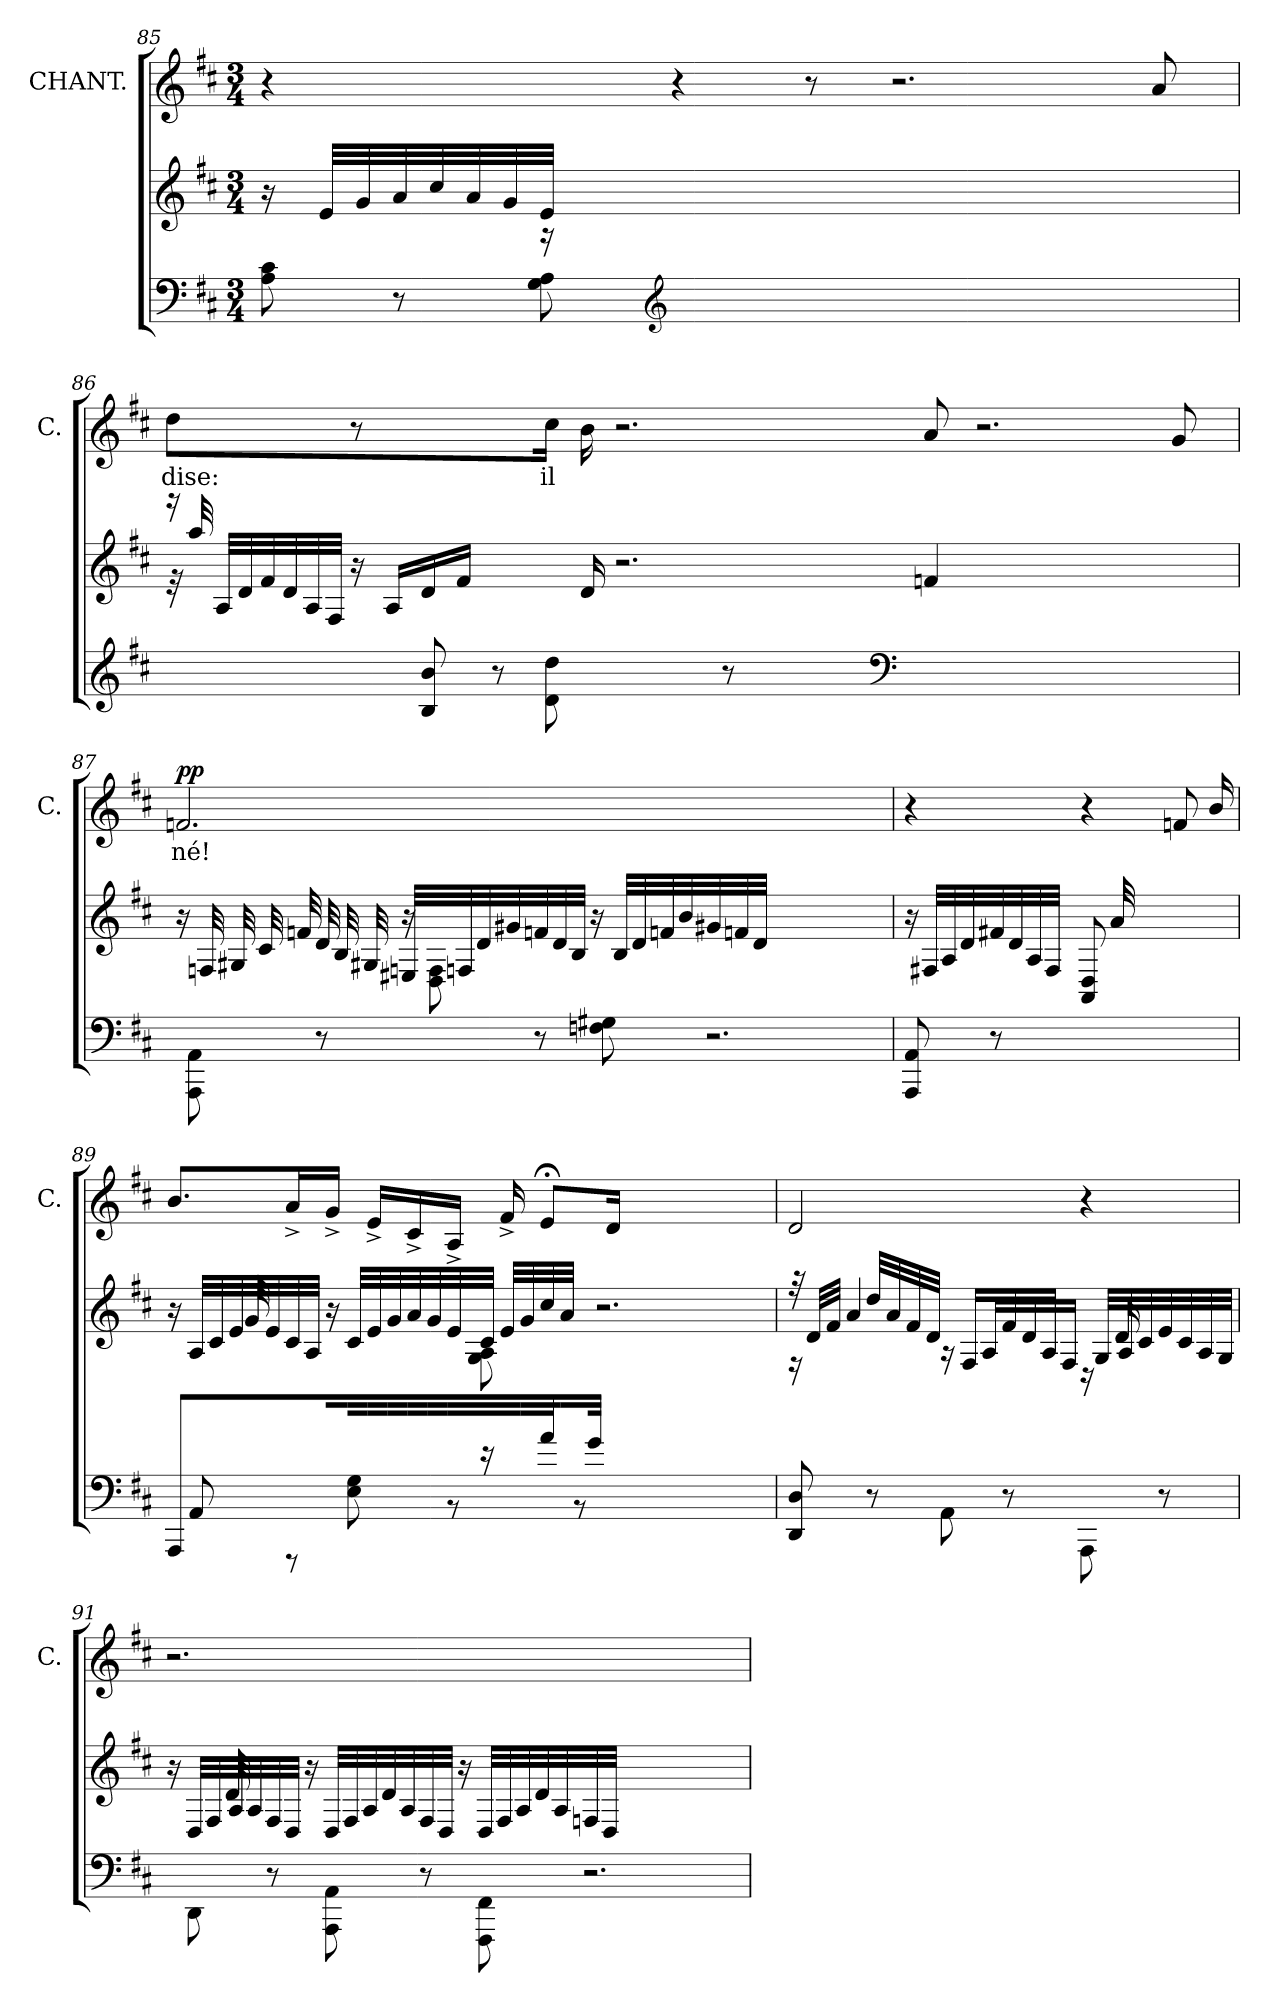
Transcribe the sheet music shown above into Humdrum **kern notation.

**kern	**kern	**kern	**text	**dynam
*part3	*part2	*part1	*part1	*part1
*staff3	*staff2	*staff1	*staff1	*staff1
*	*	*I"CHANT.	*	*
*	*	*I'C.	*	*
*clefF4	*clefG2	*clefG2	*	*
*k[f#c#]	*k[f#c#]	*k[f#c#]	*	*
*M3/4	*M3/4	*M3/4	*	*
=85	=85	=85	=85	=85
*	*^	*	*	*
8Ai\ 8c#i\	16r	16ryy	4r	.	.
.	32ej/LLL	32ryy	.	.	.
.	32gj/	32ryy	.	.	.
8r	32aj/	32ryy	.	.	.
.	32cc#j/	32ryy	.	.	.
.	32aj/	32ryy	.	.	.
.	32gj/	32ryy	.	.	.
8Gi\ 8Ai\	32ej/JJJ	16r	8ryy	.	.
.	4...ryy	.	.	.	.
.	.	4..ryy	.	.	.
*clefG2	*	*	*	*	*
4.ryy	.	.	4r	.	.
.	.	.	8r	.	.
2..ryy	2..ryy	2..ryy	2.r	.	.
.	.	.	8aZ/	.	.
!!LO:LB:g=z
=86	=86	=86	=86	=86	=86
4ryy	16r	32r	4ddj\	dise:	.
.	.	32aaV/	.	.	.
.	32Aj/LLL	32ryy	.	.	.
.	32dj/	32ryy	.	.	.
.	32f#j/	32ryy	.	.	.
.	32dj/	32ryy	.	.	.
.	32Aj/	32ryy	.	.	.
.	32F#j/JJJ	32ryy	.	.	.
8ryy	16r	16ryy	8r	.	.
.	16Aj/LL	16ryy	.	.	.
8bi/ 8Bi/	16dj/	8ryy	8ryy	.	.
.	16f#j/JJ	.	.	.	.
8r	4ryy	8ryy	8ryy	.	.
8di\ 8ddi\	.	16ryy	16cc#j\JJ	il	.
.	.	16dV/	16bj\	.	.
8ryy	1..ryy	2.r	2.r	.	.
8ryy	.	.	.	.	.
8r	.	.	.	.	.
4ryy	.	.	.	.	.
16.ryy	.	.	.	.	.
*clefF4	*	*	*	*	*
1ryy	.	.	.	.	.
.	.	4fN/	8aZ/	.	.
.	.	.	2.r	.	.
.	.	2.ryy	.	.	.
.	.	.	8gZ/	.	.
32ryy	.	.	.	.	.
=87	=87	=87	=87	=87	=87
*	*	*^	*	*	*
!	!	!	!	!	!	!LO:DY:a
32ryy	16r	32ryy	32ryy	2.fnj/	né!	pp
8AAAi\ 8AAi\	.	16ryy	16ryy	.	.	.
.	32Fnj/	.	.	.	.	.
.	32G#Xj/	32ryy	32ryy	.	.	.
.	32c#j/	32ryy	32ryy	.	.	.
32ryy	32fnj/	32ryy	32ryy	.	.	.
8r	32dj/	32ryy	32ryy	.	.	.
.	32Bj/	32ryy	32ryy	.	.	.
.	32G#Xj/	32ryy	32ryy	.	.	.
.	32E#Xj/LLL	16r	8Dl\ 8Fnl\	.	.	.
32ryy	32Fnj/	.	.	.	.	.
32ryy	32dj/	4..ryy	.	.	.	.
32ryy	32g#Xj/	.	.	.	.	.
8r	32fnj/	.	4.ryy	.	.	.
.	32dj/	.	.	.	.	.
.	32Bj/JJJ	.	.	.	.	.
.	16r	.	.	.	.	.
8Fni\ 8G#Xi\	.	.	.	.	.	.
.	32Bj/LLL	.	.	.	.	.
.	32dj/	.	.	.	.	.
.	32fnj/	.	.	.	.	.
32ryy	32bj/	.	.	.	.	.
2.r	32g#Xj/	.	.	.	.	.
.	32fnj/	.	.	.	.	.
.	32dZ/JJJ	.	.	2ryy	.	.
.	2.ryy	2.ryy	2.ryy	.	.	.
.	.	.	.	4ryy	.	.
16.ryy	.	.	.	.	.	.
.	.	.	.	32ryy	.	.
*	*	*v	*v	*	*	*
!!LO:LB:g=z
=88	=88	=88	=88	=88	=88
8AAi/ 8AAAi/	16r	16ryy	4r	.	.
.	32F#Xj/LLL	32ryy	.	.	.
.	32Aj/	32ryy	.	.	.
32ryy	32dj/	32ryy	.	.	.
8r	32f#Xj/	32ryy	.	.	.
.	32dj/	32ryy	.	.	.
.	32Aj/	32ryy	.	.	.
.	32F#j/JJJ	8ryy	8ryy	.	.
4...ryy	4...ryy	.	.	.	.
.	.	8DV/ 8AAV/	4r	.	.
.	.	32aV/	.	.	.
.	.	8..ryy	.	.	.
.	.	.	8ryy	.	.
!	!	!	!LO:N:vis=8	!	!
4ryy	4ryy	4ryy	8.fZ/	.	.
.	.	.	16bZ/	.	.
=89	=89	=89	=89	=89	=89
*^	*	*	*	*	*
4AAAV/	16ryy	16r	16ryy	8.bj/L	.	.
.	8AAi/	32Aj/LLL	32ryy	.	.	.
.	.	32c#j/	32ryy	.	.	.
.	.	32ej/	32gl/	.	.	.
.	.	32ej/	32ryy	.	.	.
.	8r	32c#j/	32ryy	16a^<j/Jk	.	.
.	.	32Aj/JJJ	32ryy	.	.	.
16ryy	.	16r	16ryy	16g^<j/JJ	.	.
32ryy	8Ei\ 8Gi\	32c#j/LLL	32ryy	32ryy	.	.
32ryy	.	32ej/	32ryy	16e^<j/LL	.	.
32ryy	.	32gj/	32ryy	.	.	.
32ryy	.	32aj/	32ryy	16c#^<j/	.	.
32ryy	32ryy	32gj/	32ryy	.	.	.
32ryy	8r	32ej/	32ryy	16A^<j/JJ	.	.
16r	.	32c#j/JJJ	8Gl\ 8Al\	.	.	.
.	.	32ej/LLL	.	16f#^<j/	.	.
32ryy	.	32gj/	.	.	.	.
32aV/JJJ	32ryy	32cc#j/	.	8e;j/L	.	.
16ryy	32ryy	32aj/JJJ	16ryy	.	.	.
.	8r	16.ryy	.	.	.	.
32gV/JJJ	.	.	64ryy	.	.	.
.	.	.	2.r	.	.	.
32ryy	.	.	.	16dZ/Jk	.	.
2.ryy	.	2.ryy	.	.	.	.
.	32ryy	.	.	32ryy	.	.
.	2ryy	.	.	2ryy	.	.
.	8.ryy	.	.	8.ryy	.	.
.	.	.	32.ryy	.	.	.
*v	*v	*	*	*	*	*
!!LO:LB:g=z
=90	=90	=90	=90	=90	=90
*	*	*^	*	*	*
8Di/ 8DDi/	32r	16r	32ryy	2dj/	.	.
.	32dj/LLL	.	32ryy	.	.	.
.	32f#j/JJJ	32ryy	32ryy	.	.	.
.	4aj/	32ryy	32ryy	.	.	.
8r	.	32ddV/LLL	32ryy	.	.	.
.	.	32aV/	32ryy	.	.	.
.	.	32f#V/	32ryy	.	.	.
.	.	32dV/JJJ	32ryy	.	.	.
8AAi\	.	16r	16ryy	.	.	.
.	.	16F#V/LL	8ryy	.	.	.
.	16Aj/LL	.	.	.	.	.
8r	.	16f#V/	.	.	.	.
.	16dj/	.	.	.	.	.
.	.	16AV/JJ	8ryy	.	.	.
.	16F#j/JJ	.	.	.	.	.
8AAAi\	.	16r	.	4r	.	.
.	32Gj/LLL	.	.	.	.	.
.	32Aj/	8.ryy	16dl/	.	.	.
.	32c#j/	.	.	.	.	.
8r	32ej/	.	8ryy	.	.	.
.	32c#j/	.	.	.	.	.
.	32Aj/	.	.	.	.	.
.	32Gj/JJJ	.	.	.	.	.
*	*	*v	*v	*	*	*
=91	=91	=91	=91	=91	=91
16ryy	16ryy	16r	2.r	.	.
8DDi\	32ryy	32Dj/LLL	.	.	.
.	32ryy	32F#j/	.	.	.
.	32dV/	32Aj/	.	.	.
.	2ryy	32Aj/	.	.	.
8r	.	32F#j/	.	.	.
.	.	32Dj/JJJ	.	.	.
.	.	16r	.	.	.
8AAAi\ 8AAi\	.	32Dj/LLL	.	.	.
.	.	32F#j/	.	.	.
.	.	32Aj/	.	.	.
.	.	32dj/	.	.	.
32ryy	.	32Aj/	.	.	.
8r	.	32F#j/	.	.	.
.	.	32Dj/JJJ	.	.	.
.	.	16r	.	.	.
8FFF#i\ 8FF#i\	.	32Dj/LLL	.	.	.
.	.	32F#j/	.	.	.
.	16.ryy	32Aj/	.	.	.
.	.	32dj/	.	.	.
32ryy	.	32Aj/	.	.	.
2.r	2ryy	32FZ/	2ryy	.	.
.	.	32DZ/JJJ	.	.	.
.	.	2.ryy	.	.	.
.	4ryy	.	4ryy	.	.
16ryy	16ryy	.	16ryy	.	.
*	*v	*v	*	*	*
=	=	=	=	=
*-	*-	*-	*-	*-
